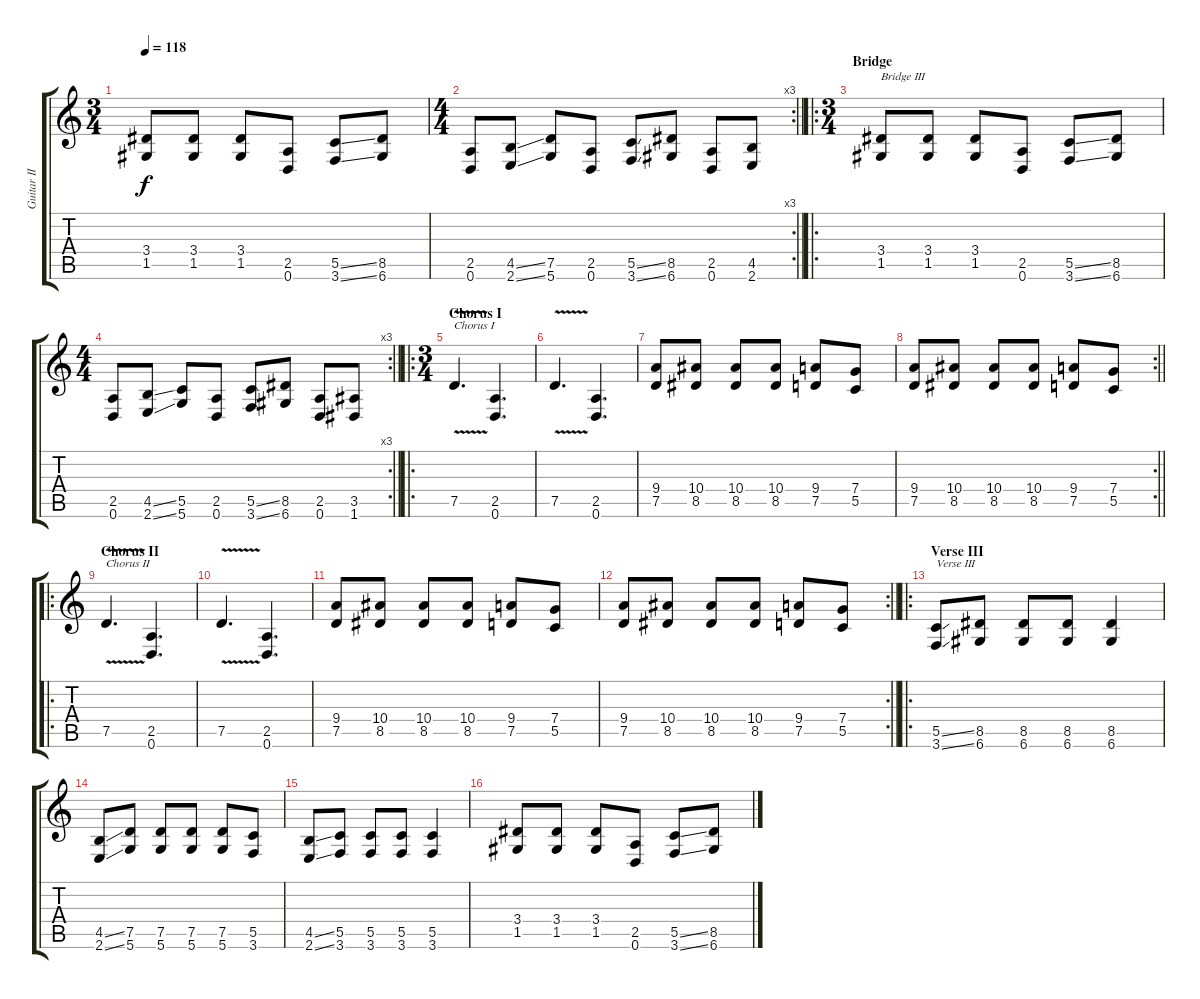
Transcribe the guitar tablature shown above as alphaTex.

\track ("Guitar II [Brent Hinds]" "Guitar II ") {instrument distortionguitar}
\staff {score tabs}
\tuning (D4 A3 F3 C3 G2 D2) {hide}
\ts (3 4)
\tempo 118
\clef g2
\ks c
(3.4 1.5).8{dy f} (3.4 1.5).8 (3.4 1.5).8 (2.5 0.6).8 (5.5{ss} 3.6{ss}).8 (8.5 6.6).8 |
\rc 3
\ts (4 4)
\barLineRight lightlight
(2.5 0.6).8 (4.5{ss} 2.6{ss}).8 (7.5 5.6).8 (2.5 0.6).8 (5.5{ss} 3.6{ss}).8 (8.5 6.6).8 (2.5 0.6).8 (4.5 2.6).8 |
\ro
\ts (3 4)
\section ("" "Bridge")
(3.4 1.5).8{txt "Bridge III"} (3.4 1.5).8 (3.4 1.5).8 (2.5 0.6).8 (5.5{ss} 3.6{ss}).8 (8.5 6.6).8 |
\rc 3
\ts (4 4)
\barLineRight lightlight
(2.5 0.6).8 (4.5{ss} 2.6{ss}).8 (5.5 5.6).8 (2.5 0.6).8 (5.5{ss} 3.6{ss}).8 (8.5 6.6).8 (2.5 0.6).8 (3.5 1.6).8 |
\ro
\ts (3 4)
\section ("" "Chorus I")
7.5{v}.4{d txt "Chorus I"} (2.5 0.6).4{d} |
7.5{v}.4{d} (2.5 0.6).4{d} |
(9.4 7.5).8 (10.4 8.5).8 (10.4 8.5).8 (10.4 8.5).8 (9.4 7.5).8 (7.4 5.5).8 |
\rc 2
\barLineRight lightlight
(9.4 7.5).8 (10.4 8.5).8 (10.4 8.5).8 (10.4 8.5).8 (9.4 7.5).8 (7.4 5.5).8 |
\ro
\section ("" "Chorus II")
7.5{v}.4{d txt "Chorus II"} (2.5 0.6).4{d} |
7.5{v}.4{d} (2.5 0.6).4{d} |
(9.4 7.5).8 (10.4 8.5).8 (10.4 8.5).8 (10.4 8.5).8 (9.4 7.5).8 (7.4 5.5).8 |
\rc 2
\barLineRight lightlight
(9.4 7.5).8 (10.4 8.5).8 (10.4 8.5).8 (10.4 8.5).8 (9.4 7.5).8 (7.4 5.5).8 |
\ro
\section ("" "Verse III")
(5.5{ss} 3.6{ss}).8{txt "Verse III"} (8.5 6.6).8 (8.5 6.6).8 (8.5 6.6).8 (8.5 6.6).4 |
(4.5{ss} 2.6{ss}).8 (7.5 5.6).8 (7.5 5.6).8 (7.5 5.6).8 (7.5 5.6).8 (5.5 3.6).8 |
(4.5{ss} 2.6{ss}).8 (5.5 3.6).8 (5.5 3.6).8 (5.5 3.6).8 (5.5 3.6).4 |
(3.4 1.5).8 (3.4 1.5).8 (3.4 1.5).8 (2.5 0.6).8 (5.5{ss} 3.6{ss}).8 (8.5 6.6).8
